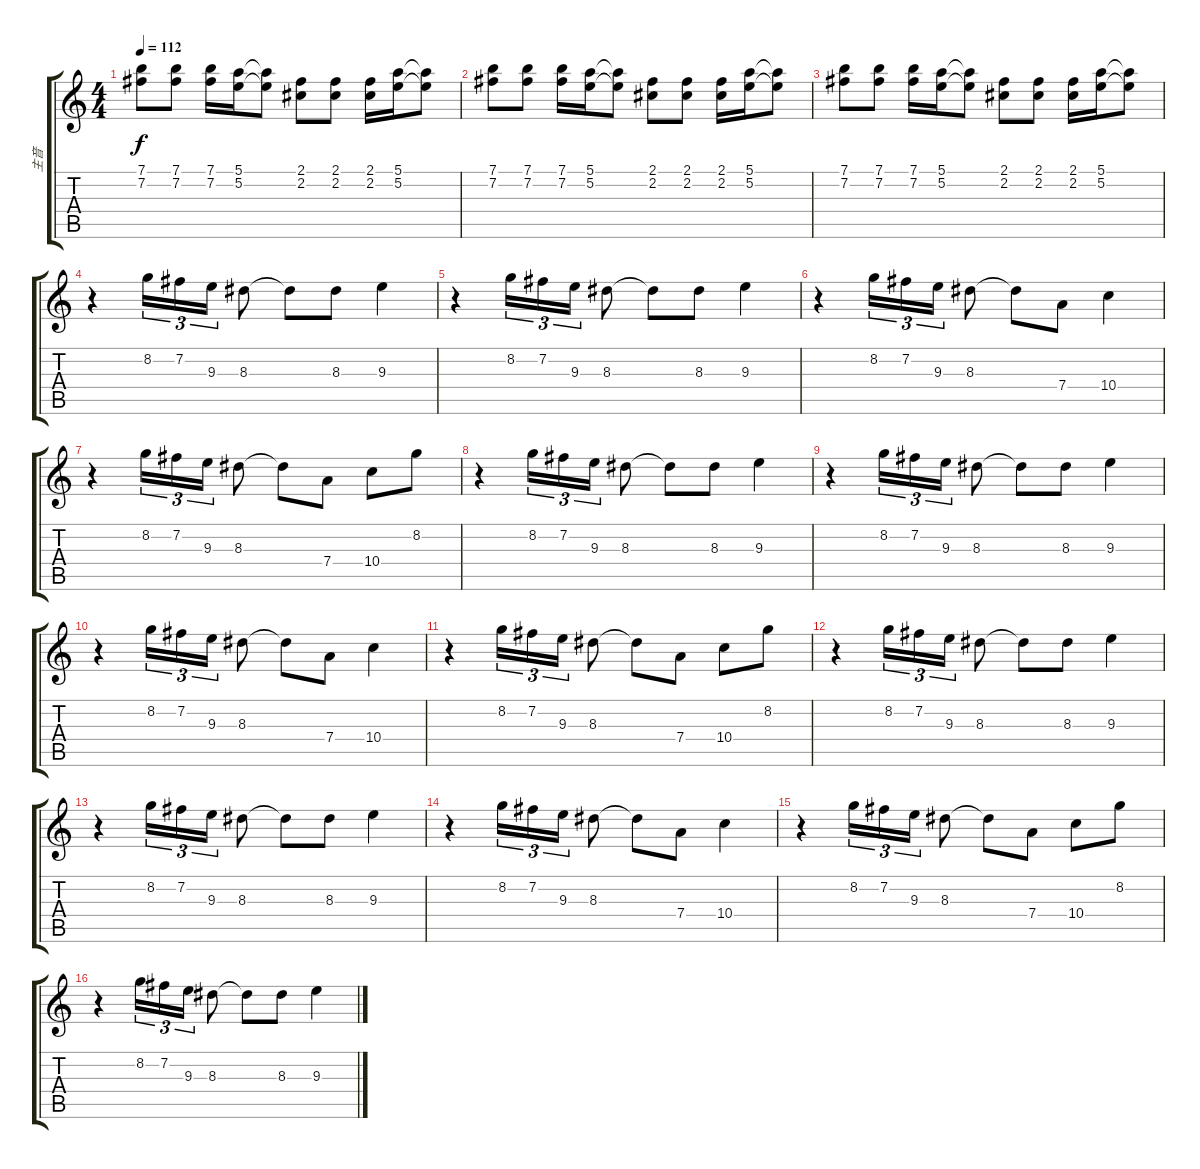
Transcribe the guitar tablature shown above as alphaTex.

\track ("主音" "主音") {instrument distortionguitar}
\staff {score tabs}
\tuning (E4 B3 G3 D3 A2 E2) {hide}
\ts (4 4)
\tempo 112
\clef g2
\ks c
(7.1 7.2).8{dy f} (7.1 7.2).8 (7.1 7.2).16 (5.1 5.2).16 (5.1{t} 5.2{t}).8 (2.1 2.2).8 (2.1 2.2).8 (2.1 2.2).16 (5.1 5.2).16 (5.1{t} 5.2{t}).8 |
(7.1 7.2).8 (7.1 7.2).8 (7.1 7.2).16 (5.1 5.2).16 (5.1{t} 5.2{t}).8 (2.1 2.2).8 (2.1 2.2).8 (2.1 2.2).16 (5.1 5.2).16 (5.1{t} 5.2{t}).8 |
(7.1 7.2).8 (7.1 7.2).8 (7.1 7.2).16 (5.1 5.2).16 (5.1{t} 5.2{t}).8 (2.1 2.2).8 (2.1 2.2).8 (2.1 2.2).16 (5.1 5.2).16 (5.1{t} 5.2{t}).8 |
r.4 8.2.16{tu (3 2)} 7.2.16{tu (3 2)} 9.3.16{tu (3 2)} 8.3.8 8.3{t}.8 8.3.8 9.3.4 |
r.4 8.2.16{tu (3 2)} 7.2.16{tu (3 2)} 9.3.16{tu (3 2)} 8.3.8 8.3{t}.8 8.3.8 9.3.4 |
r.4 8.2.16{tu (3 2)} 7.2.16{tu (3 2)} 9.3.16{tu (3 2)} 8.3.8 8.3{t}.8 7.4.8 10.4.4 |
r.4 8.2.16{tu (3 2)} 7.2.16{tu (3 2)} 9.3.16{tu (3 2)} 8.3.8 8.3{t}.8 7.4.8 10.4.8 8.2.8 |
r.4 8.2.16{tu (3 2)} 7.2.16{tu (3 2)} 9.3.16{tu (3 2)} 8.3.8 8.3{t}.8 8.3.8 9.3.4 |
r.4 8.2.16{tu (3 2)} 7.2.16{tu (3 2)} 9.3.16{tu (3 2)} 8.3.8 8.3{t}.8 8.3.8 9.3.4 |
r.4 8.2.16{tu (3 2)} 7.2.16{tu (3 2)} 9.3.16{tu (3 2)} 8.3.8 8.3{t}.8 7.4.8 10.4.4 |
r.4 8.2.16{tu (3 2)} 7.2.16{tu (3 2)} 9.3.16{tu (3 2)} 8.3.8 8.3{t}.8 7.4.8 10.4.8 8.2.8 |
r.4 8.2.16{tu (3 2)} 7.2.16{tu (3 2)} 9.3.16{tu (3 2)} 8.3.8 8.3{t}.8 8.3.8 9.3.4 |
r.4 8.2.16{tu (3 2)} 7.2.16{tu (3 2)} 9.3.16{tu (3 2)} 8.3.8 8.3{t}.8 8.3.8 9.3.4 |
r.4 8.2.16{tu (3 2)} 7.2.16{tu (3 2)} 9.3.16{tu (3 2)} 8.3.8 8.3{t}.8 7.4.8 10.4.4 |
r.4 8.2.16{tu (3 2)} 7.2.16{tu (3 2)} 9.3.16{tu (3 2)} 8.3.8 8.3{t}.8 7.4.8 10.4.8 8.2.8 |
r.4 8.2.16{tu (3 2)} 7.2.16{tu (3 2)} 9.3.16{tu (3 2)} 8.3.8 8.3{t}.8 8.3.8 9.3.4
